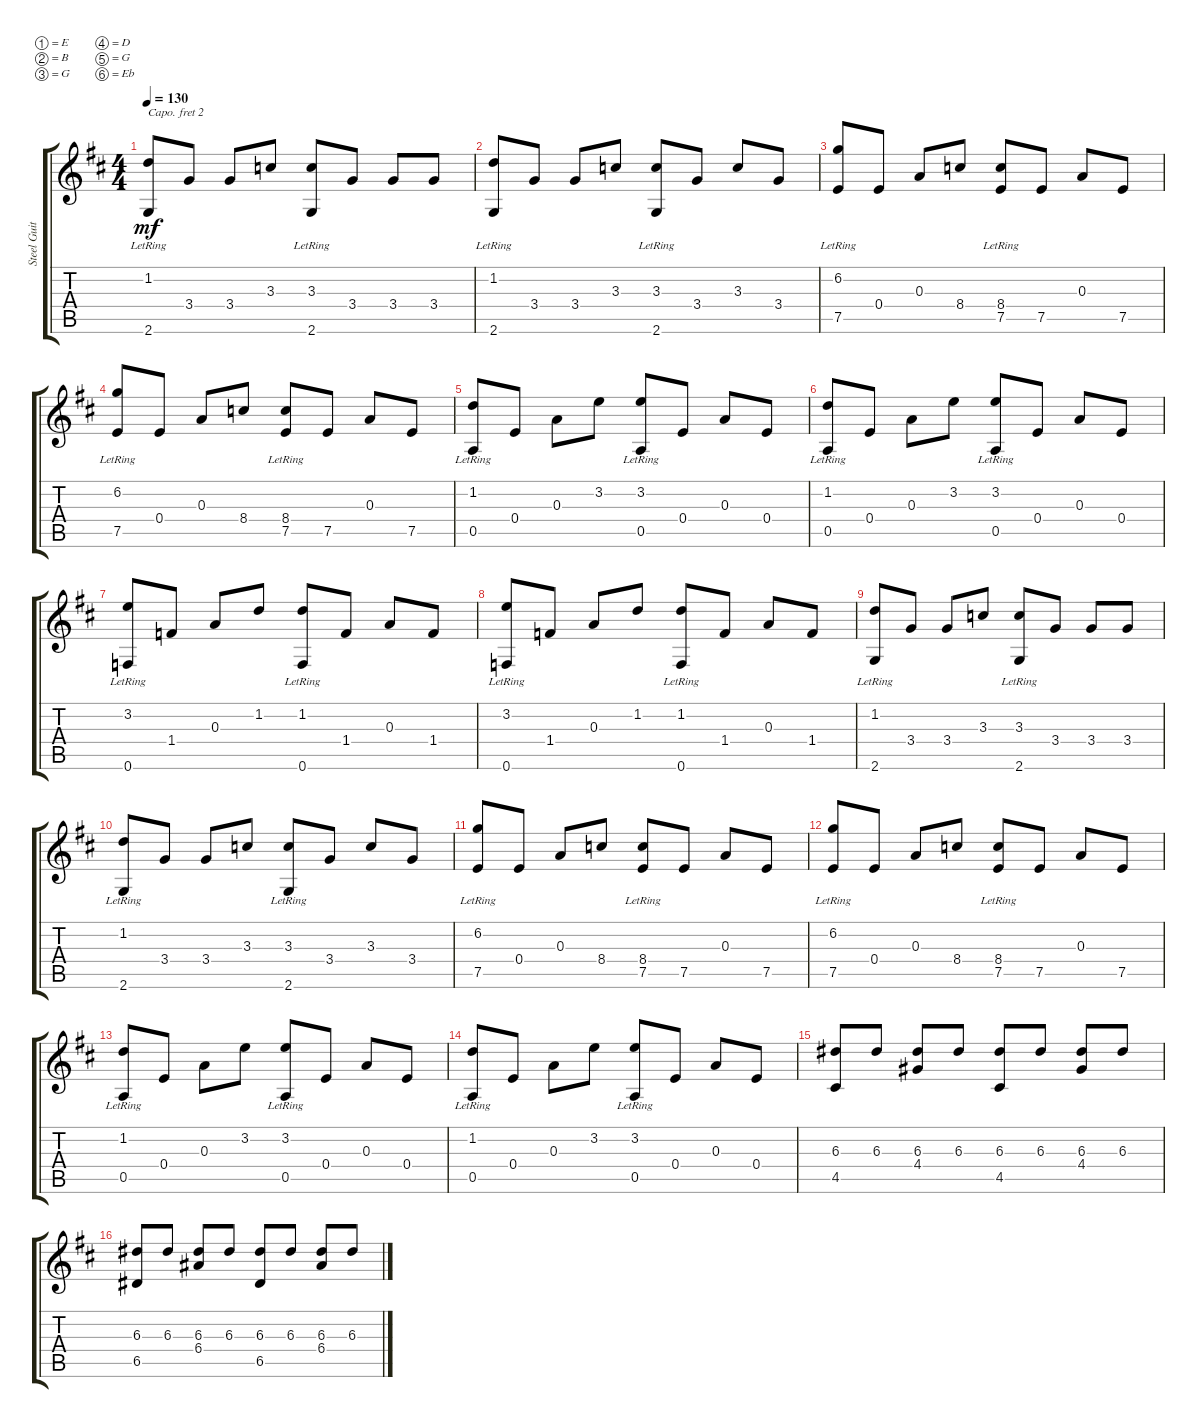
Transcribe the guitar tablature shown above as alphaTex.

\defaultSystemsLayout 4
\bracketExtendMode groupsimilarinstruments
\otherSystemsTrackNameOrientation horizontal
\track ("Steel Guitar" "Steel Guit") {instrument acousticguitarsteel}
\staff {score tabs}
\capo 2
\tuning (E4 B3 G3 D3 G2 Eb2)
\ts (4 4)
\tempo 130
\clef g2
\ks d
(2.6{acc forcenatural} 1.2{lr acc forcenatural}).8{dy mf beam Up} 3.4{acc forcenatural}.8{beam Up} 3.4{acc forcenatural}.8{beam Up} 3.3{acc b}.8{beam Up} (3.3{lr acc b} 2.6{acc forcenatural}).8{beam Up} 3.4{acc forcenatural}.8{beam Up} 3.4{acc forcenatural}.8{beam Up} 3.4{acc forcenatural}.8{beam Up} |
(2.6{acc forcenatural} 1.2{lr acc forcenatural}).8{beam Up} 3.4{acc forcenatural}.8{beam Up} 3.4{acc forcenatural}.8{beam Up} 3.3{acc b}.8{beam Up} (3.3{lr acc b} 2.6{acc forcenatural}).8{beam Up} 3.4{acc forcenatural}.8{beam Up} 3.3{acc b}.8{beam Up} 3.4{acc forcenatural}.8{beam Up} |
(7.5{acc forcenatural} 6.2{lr acc forcenatural}).8{beam Up} 0.4{acc forcenatural}.8{beam Up} 0.3{acc forcenatural}.8{beam Up} 8.4{acc b}.8{beam Up} (7.5{acc forcenatural} 8.4{lr acc b}).8{beam Up} 7.5{acc forcenatural}.8{beam Up} 0.3{acc forcenatural}.8{beam Up} 7.5{acc forcenatural}.8{beam Up} |
(7.5{acc forcenatural} 6.2{lr acc forcenatural}).8{beam Up} 0.4{acc forcenatural}.8{beam Up} 0.3{acc forcenatural}.8{beam Up} 8.4{acc b}.8{beam Up} (7.5{acc forcenatural} 8.4{lr acc b}).8{beam Up} 7.5{acc forcenatural}.8{beam Up} 0.3{acc forcenatural}.8{beam Up} 7.5{acc forcenatural}.8{beam Up} |
(1.2{lr acc forcenatural} 0.5{acc forcenatural}).8{beam Up} 0.4{acc forcenatural}.8{beam Up} 0.3{acc forcenatural}.8{beam Down} 3.2{acc forcenatural}.8{beam Down} (0.5{acc forcenatural} 3.2{lr acc forcenatural}).8{beam Up} 0.4{acc forcenatural}.8{beam Up} 0.3{acc forcenatural}.8{beam Up} 0.4{acc forcenatural}.8{beam Up} |
(1.2{lr acc forcenatural} 0.5{acc forcenatural}).8{beam Up} 0.4{acc forcenatural}.8{beam Up} 0.3{acc forcenatural}.8{beam Down} 3.2{acc forcenatural}.8{beam Down} (0.5{acc forcenatural} 3.2{lr acc forcenatural}).8{beam Up} 0.4{acc forcenatural}.8{beam Up} 0.3{acc forcenatural}.8{beam Up} 0.4{acc forcenatural}.8{beam Up} |
(3.2{lr acc forcenatural} 0.6{acc b}).8{beam Up} 1.4{acc b}.8{beam Up} 0.3{acc forcenatural}.8{beam Up} 1.2{acc forcenatural}.8{beam Up} (1.2{lr acc forcenatural} 0.6{acc b}).8{beam Up} 1.4{acc b}.8{beam Up} 0.3{acc forcenatural}.8{beam Up} 1.4{acc b}.8{beam Up} |
(3.2{lr acc forcenatural} 0.6{acc b}).8{beam Up} 1.4{acc b}.8{beam Up} 0.3{acc forcenatural}.8{beam Up} 1.2{acc forcenatural}.8{beam Up} (1.2{lr acc forcenatural} 0.6{acc b}).8{beam Up} 1.4{acc b}.8{beam Up} 0.3{acc forcenatural}.8{beam Up} 1.4{acc b}.8{beam Up} |
(2.6{acc forcenatural} 1.2{lr acc forcenatural}).8{beam Up} 3.4{acc forcenatural}.8{beam Up} 3.4{acc forcenatural}.8{beam Up} 3.3{acc b}.8{beam Up} (3.3{lr acc b} 2.6{acc forcenatural}).8{beam Up} 3.4{acc forcenatural}.8{beam Up} 3.4{acc forcenatural}.8{beam Up} 3.4{acc forcenatural}.8{beam Up} |
(2.6{acc forcenatural} 1.2{lr acc forcenatural}).8{beam Up} 3.4{acc forcenatural}.8{beam Up} 3.4{acc forcenatural}.8{beam Up} 3.3{acc b}.8{beam Up} (3.3{lr acc b} 2.6{acc forcenatural}).8{beam Up} 3.4{acc forcenatural}.8{beam Up} 3.3{acc b}.8{beam Up} 3.4{acc forcenatural}.8{beam Up} |
(7.5{acc forcenatural} 6.2{lr acc forcenatural}).8{beam Up} 0.4{acc forcenatural}.8{beam Up} 0.3{acc forcenatural}.8{beam Up} 8.4{acc b}.8{beam Up} (7.5{acc forcenatural} 8.4{lr acc b}).8{beam Up} 7.5{acc forcenatural}.8{beam Up} 0.3{acc forcenatural}.8{beam Up} 7.5{acc forcenatural}.8{beam Up} |
(7.5{acc forcenatural} 6.2{lr acc forcenatural}).8{beam Up} 0.4{acc forcenatural}.8{beam Up} 0.3{acc forcenatural}.8{beam Up} 8.4{acc b}.8{beam Up} (7.5{acc forcenatural} 8.4{lr acc b}).8{beam Up} 7.5{acc forcenatural}.8{beam Up} 0.3{acc forcenatural}.8{beam Up} 7.5{acc forcenatural}.8{beam Up} |
(1.2{lr acc forcenatural} 0.5{acc forcenatural}).8{beam Up} 0.4{acc forcenatural}.8{beam Up} 0.3{acc forcenatural}.8{beam Down} 3.2{acc forcenatural}.8{beam Down} (0.5{acc forcenatural} 3.2{lr acc forcenatural}).8{beam Up} 0.4{acc forcenatural}.8{beam Up} 0.3{acc forcenatural}.8{beam Up} 0.4{acc forcenatural}.8{beam Up} |
(1.2{lr acc forcenatural} 0.5{acc forcenatural}).8{beam Up} 0.4{acc forcenatural}.8{beam Up} 0.3{acc forcenatural}.8{beam Down} 3.2{acc forcenatural}.8{beam Down} (0.5{acc forcenatural} 3.2{lr acc forcenatural}).8{beam Up} 0.4{acc forcenatural}.8{beam Up} 0.3{acc forcenatural}.8{beam Up} 0.4{acc forcenatural}.8{beam Up} |
(4.5{acc forcenatural} 6.3{acc #}).8{beam Up} 6.3{acc #}.8{beam Up} (4.4{acc #} 6.3{acc #}).8{beam Up} 6.3{acc #}.8{beam Up} (4.5{acc forcenatural} 6.3{acc #}).8{beam Up} 6.3{acc #}.8{beam Up} (4.4{acc #} 6.3{acc #}).8{beam Up} 6.3{acc #}.8{beam Up} |
(6.5{acc #} 6.3{acc #}).8{beam Up} 6.3{acc #}.8{beam Up} (6.3{acc #} 6.4{acc #}).8{beam Up} 6.3{acc #}.8{beam Up} (6.3{acc #} 6.5{acc #}).8{beam Up} 6.3{acc #}.8{beam Up} (6.3{acc #} 6.4{acc #}).8{beam Up} 6.3{acc #}.8{beam Up}
